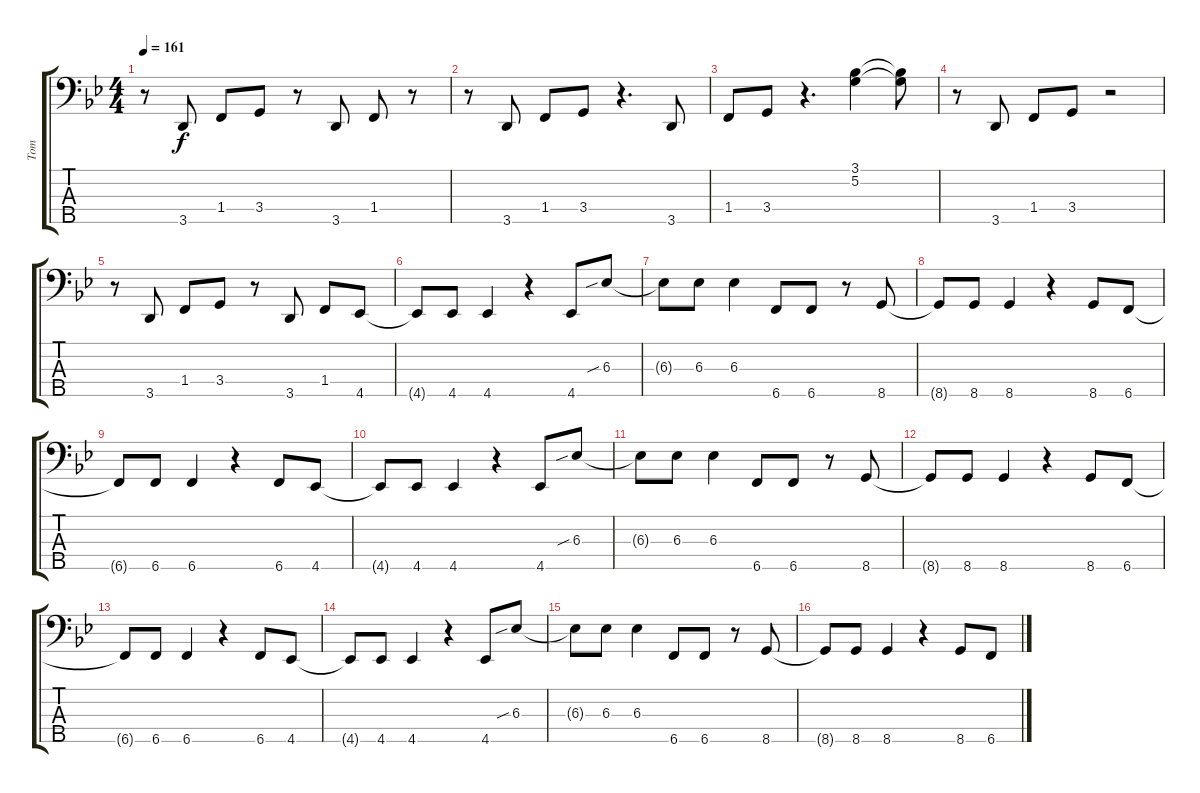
\track ("Tom" "Tom") {instrument electricbassfinger}
\staff {score tabs}
\tuning (G2 D2 A1 E1 B0) {hide}
\ts (4 4)
\tempo 161
\clef f4
\ks bb
r.8{dy f} 3.5.8 1.4.8 3.4.8 r.8 3.5.8 1.4.8 r.8 |
r.8 3.5.8 1.4.8 3.4.8 r.4{d} 3.5.8 |
1.4.8 3.4.8 r.4{d} (3.1 5.2).4 (3.1{t} 5.2{t}).8 |
r.8 3.5.8 1.4.8 3.4.8 r.2 |
r.8 3.5.8 1.4.8 3.4.8 r.8 3.5.8 1.4.8 4.5.8 |
4.5{t}.8 4.5.8 4.5.4 r.4 4.5.8 6.3{sib}.8 |
6.3{t}.8 6.3.8 6.3.4 6.5.8 6.5.8 r.8 8.5.8 |
8.5{t}.8 8.5.8 8.5.4 r.4 8.5.8 6.5.8 |
6.5{t}.8 6.5.8 6.5.4 r.4 6.5.8 4.5.8 |
4.5{t}.8 4.5.8 4.5.4 r.4 4.5.8 6.3{sib}.8 |
6.3{t}.8 6.3.8 6.3.4 6.5.8 6.5.8 r.8 8.5.8 |
8.5{t}.8 8.5.8 8.5.4 r.4 8.5.8 6.5.8 |
6.5{t}.8 6.5.8 6.5.4 r.4 6.5.8 4.5.8 |
4.5{t}.8 4.5.8 4.5.4 r.4 4.5.8 6.3{sib}.8 |
6.3{t}.8 6.3.8 6.3.4 6.5.8 6.5.8 r.8 8.5.8 |
8.5{t}.8 8.5.8 8.5.4 r.4 8.5.8 6.5.8
